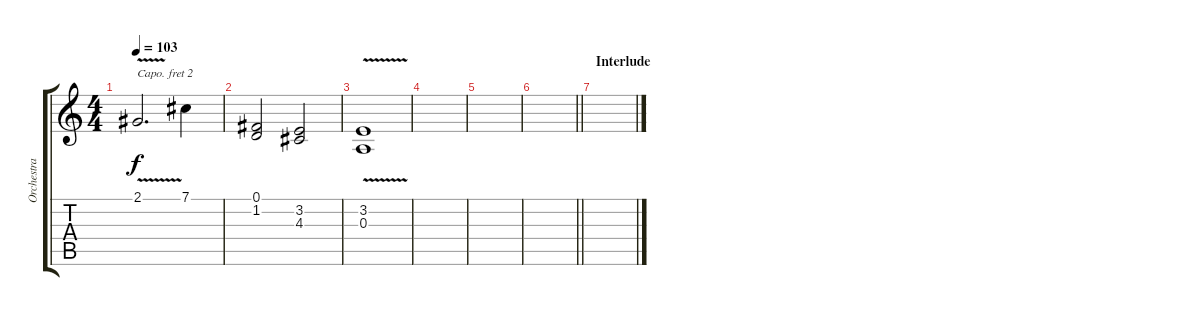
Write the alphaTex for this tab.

\track ("Orchestra" "Orchestra") {instrument violin bank 27}
\staff {score tabs}
\capo 2
\tuning (E4 B3 G3 D3 A2 E2) {hide}
\ts (4 4)
\tempo 103
\clef g2
\ks c
2.1{v}.2{d dy f} 7.1.4 |
(0.1 1.2).2 (3.2 4.3).2 |
(3.2 0.3{v}).1 |
|
|
\barLineRight lightlight
|
\section ("" "Interlude")
